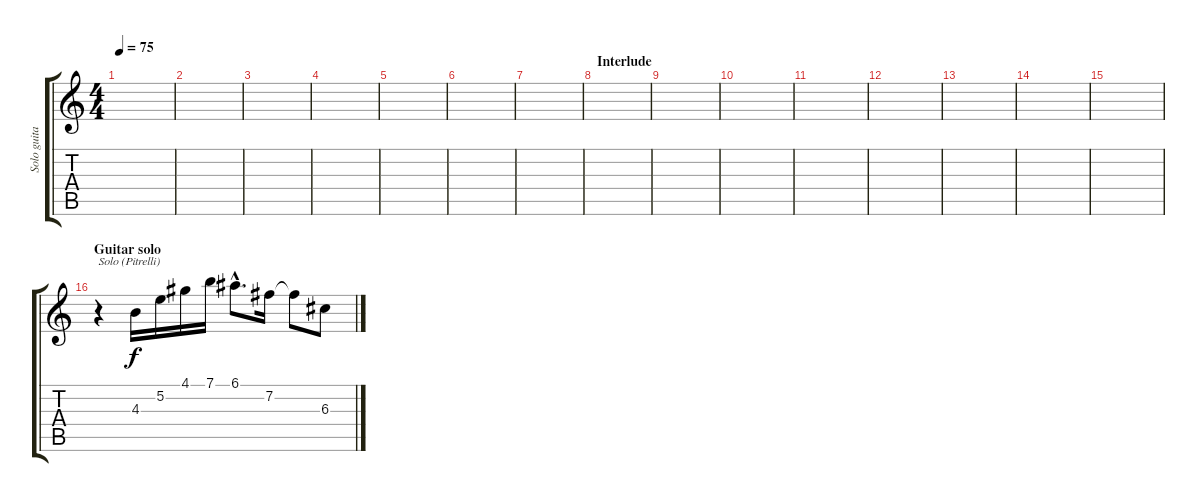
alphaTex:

\track ("Solo guitar" "Solo guita") {instrument overdrivenguitar}
\staff {score tabs}
\tuning (E4 B3 G3 D3 A2 E2) {hide}
\ts (4 4)
\tempo 75
\clef g2
\ks c
|
|
|
|
|
|
|
\section ("" "Interlude")
|
|
|
|
|
|
|
|
\section ("" "Guitar solo")
r.4{txt "Solo (Pitrelli)"} 4.3.16 5.2.16 4.1.16 7.1.16 6.1{hac}.8{d} 7.2.16 7.2{t}.8 6.3.8
